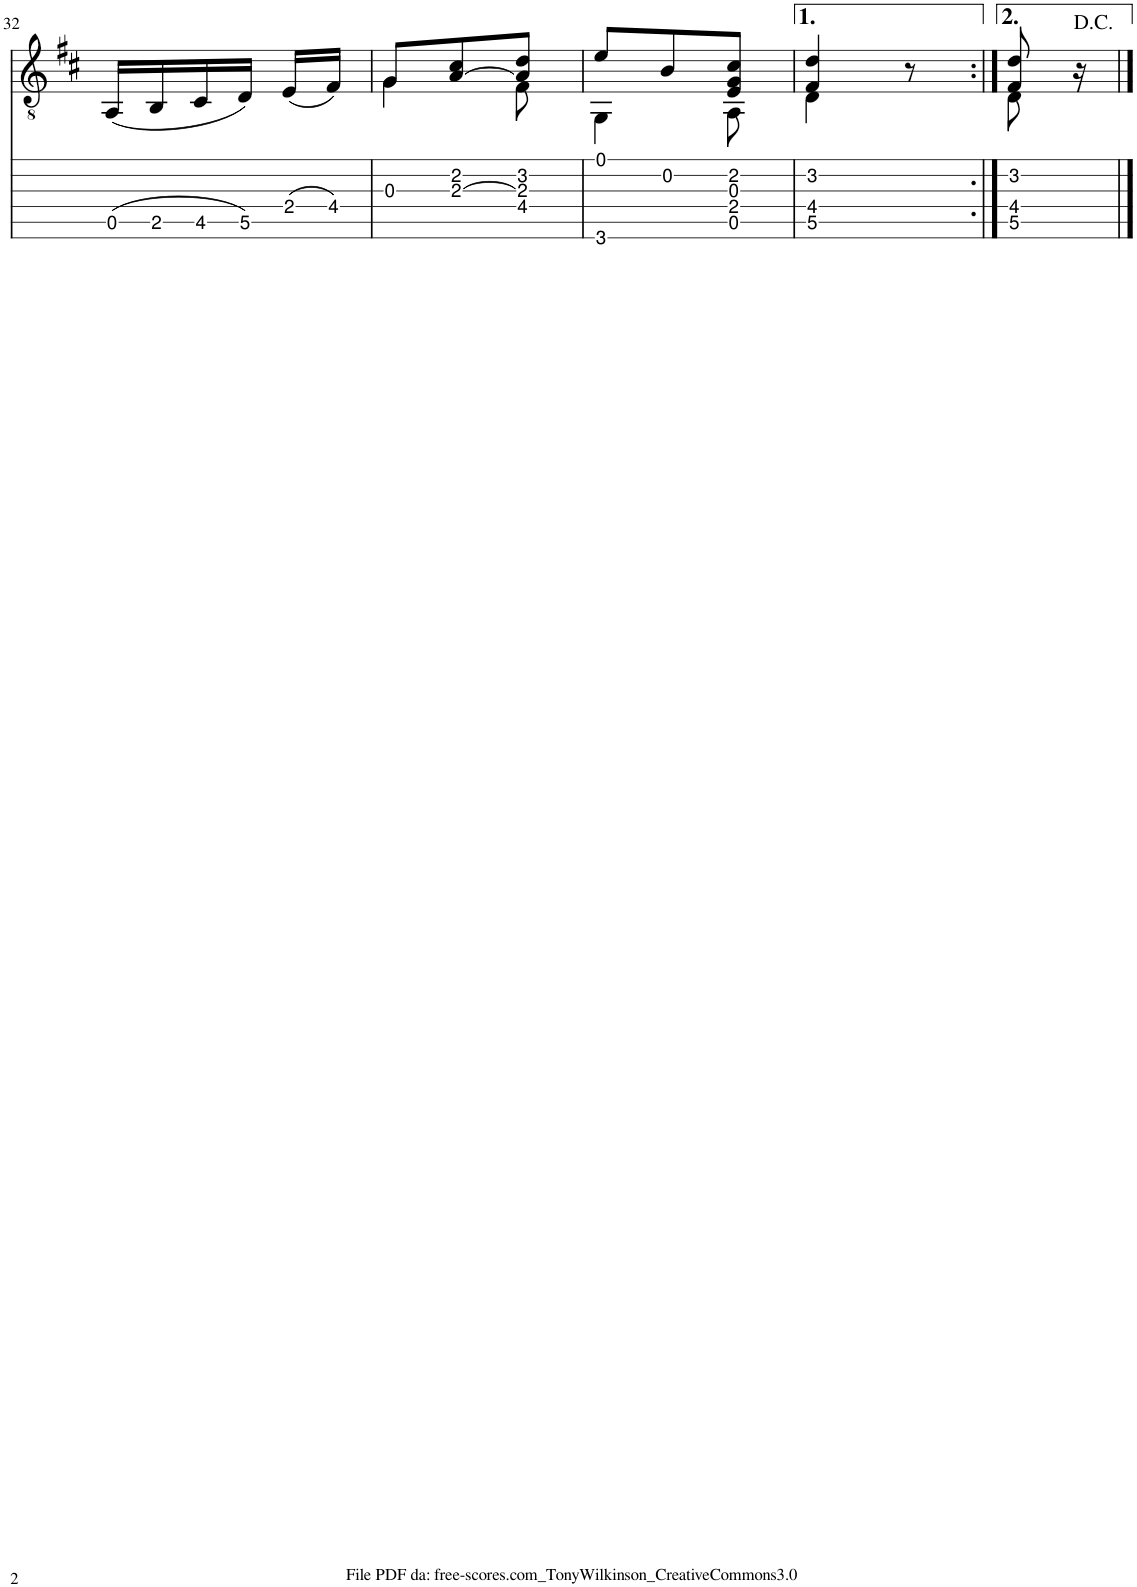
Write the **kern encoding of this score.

**kern	**kern
*part1	*part1
*staff2	*staff1
*I"Guitar	*
*I'Guit.	*
!!LO:PB:g=z
*	*clefGv2
*k[f#c#]	*k[f#c#]
*M3/8	*M3/8
=32	=32
16AALL	(16AA/LL
16BB	16BB/
16C#	16C#/
16D	16D/JJ)
16E	(16E/LL
16F#JJ	16F#/JJ)
=33	=33
*^	*^
8GL	4G	8G/L	4G\
[8A\ 8c#\	.	[8A/ 8c#/	.
8A]\ 8d\J	8F#	8A/] 8d/J	8F#\
=34	=34	=34	=34
8eL	4GG	8e/L	4GG\
8B	.	8B/	.
8E\ 8G\ 8c#\J	8AA	8E/ 8G/ 8c#/J	8AA\
=35	=35	=35	=35
4F# 4d	4D	4F#/ 4d/	4D\
8r	8ryy	8r	8ryy
=36:|!	=36:|!	=36:|!	=36:|!
8F# 8d	8D	8F#/ 8d/	8D\
16r	16ryy	16r	16ryy
*v	*v	*	*
*	*v	*v
==	==
*-	*-
